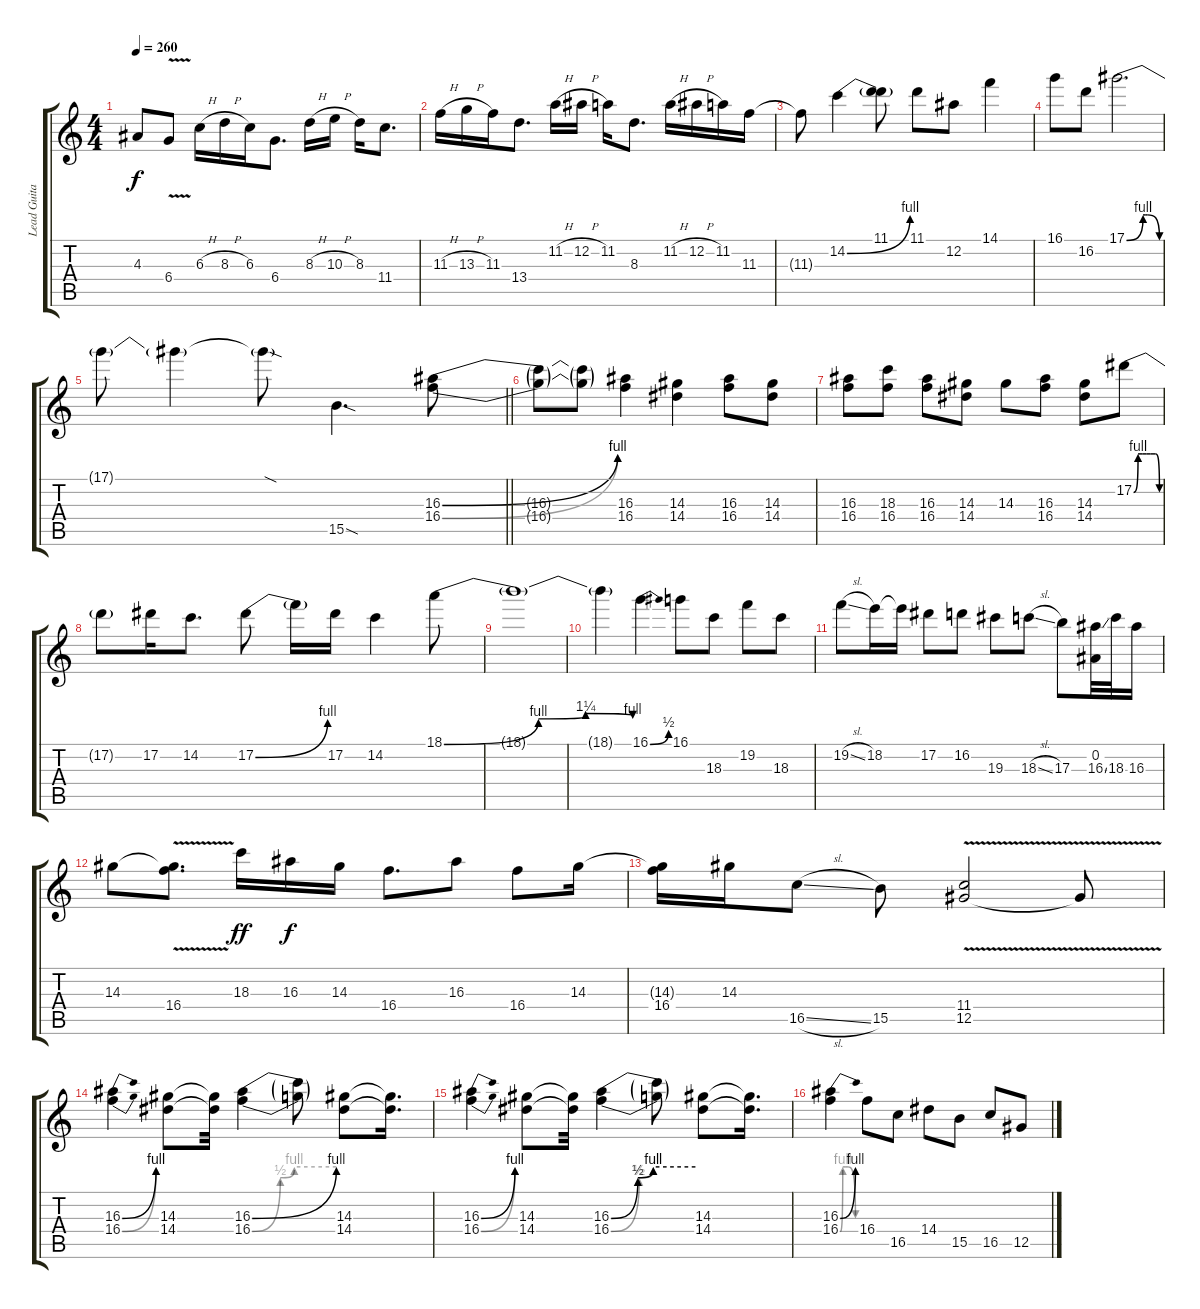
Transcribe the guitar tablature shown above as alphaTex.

\track ("Lead Guitar" "Lead Guita") {instrument overdrivenguitar}
\staff {score tabs}
\tuning (Eb4 Bb3 Gb3 Db3 Ab2 Eb2) {hide}
\ts (4 4)
\tempo 260
\clef g2
\ks c
4.3{t}.8{dy f} 6.4{v}.8 6.3{h}.16 8.3{h}.16 6.3.16 6.4.8{d} 8.3{h}.16 10.3{h}.16 8.3.16 11.4.8{d} |
11.3{h}.16 13.3{h}.16 11.3.16 13.4.8{d} 11.2{h}.16 12.2{h}.16 11.2.16 8.3.8{d} 11.2{h}.16 12.2{h}.16 11.2.16 11.3.16 |
11.3{t}.8 14.2{be (bend 0 0 60 4)}.4 (11.1 14.2{t}).8 11.1.8 12.2.8 14.1.4 |
16.1.8 16.2.8 17.1{be (custom 0 0 30 4 34 4 38 4 60 0)}.2{d} |
\barLineRight lightlight
17.1{t}.8 17.1{t}.4 17.1{sod t}.8 15.5{sod}.4{d} (16.3{be (bend 0 0 60 4)} 16.4{be (bend 0 0 60 4)}).8 |
(16.3{t} 16.4{t}).8 (16.3{t} 16.4{t}).8 (16.3 16.4).4 (14.3 14.4).4 (16.3 16.4).8 (14.3 14.4).8 |
(16.3 16.4).8 (18.3 16.4).8 (16.3 16.4).8 (14.3 14.4).8 14.3.8 (16.3 16.4).8 (14.3 14.4).8 17.2{be (custom 0 0 10 4 20 4 30 4 39 4 51 4 60 0)}.8 |
17.2{t}.8 17.2.16 14.2.8{d} 17.2{be (bend 0 0 60 4)}.8 17.2{t}.16 17.2.16 14.2.4 18.1{be (custom 0 0 30 4 45 5 60 4)}.8 |
18.1{t}.1 |
18.1{t}.4 16.1{be (bend 0 0 60 2)}.4 16.1.8 18.3.8 19.2.8 18.3.8 |
19.2{sl}.8 18.2.16 18.2{t}.16 17.2.8 16.2.8 19.3.8 18.3{sl}.8 17.3.8 (0.2 16.3{ss}).32 18.3.32 16.3.16 |
14.3.8 (14.3{t} 16.4{v}).8{d} 18.3.16{dy ff} 16.3.16{dy f} 14.3.16 16.4.8{d} 16.3.8 16.4.8 14.3.16 |
(14.3{t} 16.4).16 14.3.16 16.5{sl}.8 15.5.8 (11.4 12.5{v}).2 12.5{t}.8 |
(16.3{be (bend 0 0 60 4)} 16.4{be (bend 0 0 60 4)}).4 (14.3 14.4).8 (14.3{t} 14.4{t}).32 (16.3{be (bend 0 0 60 4)} 16.4{be (custom 0 0 20 2 22 2 30 4 60 4)}).4 (16.3{t} 16.4{t}).8 (14.3 14.4).8 (14.3{t} 14.4{t}).16{d} |
(16.3{be (bend 0 0 60 4)} 16.4{be (bend 0 0 60 4)}).4 (14.3 14.4).8 (14.3{t} 14.4{t}).32 (16.3{be (custom 0 0 19 2 30 4 60 4)} 16.4{be (custom 0 0 20 2 22 2 30 4 60 4)}).4 (16.3{t} 16.4{t}).8 (14.3 14.4).8 (14.3{t} 14.4{t}).16{d} |
(16.3{be (bend 0 0 60 4)} 16.4{be (custom 0 0 10 4 20 4 30 4 60 0)}).4 16.4.8 16.5.8 14.4.8 15.5.8 16.5.8 12.5.8
